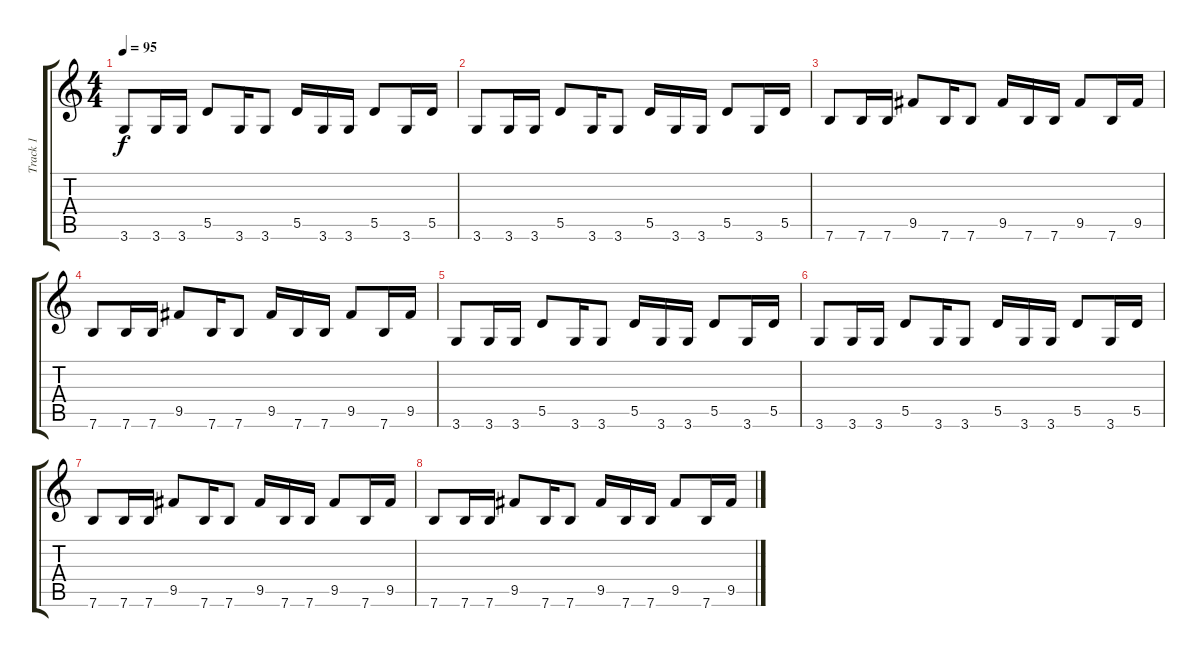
\track ("Track 1" "Track 1") {instrument synthbass2}
\staff {score tabs}
\tuning (E4 B3 G3 D3 A2 E2) {hide}
\ts (4 4)
\tempo 95
\clef g2
\ks c
3.6.8{dy f} 3.6.16 3.6.16 5.5.8 3.6.16 3.6.8 5.5.16 3.6.16 3.6.16 5.5.8 3.6.16 5.5.16 |
3.6.8 3.6.16 3.6.16 5.5.8 3.6.16 3.6.8 5.5.16 3.6.16 3.6.16 5.5.8 3.6.16 5.5.16 |
7.6.8 7.6.16 7.6.16 9.5.8 7.6.16 7.6.8 9.5.16 7.6.16 7.6.16 9.5.8 7.6.16 9.5.16 |
7.6.8 7.6.16 7.6.16 9.5.8 7.6.16 7.6.8 9.5.16 7.6.16 7.6.16 9.5.8 7.6.16 9.5.16 |
3.6.8 3.6.16 3.6.16 5.5.8 3.6.16 3.6.8 5.5.16 3.6.16 3.6.16 5.5.8 3.6.16 5.5.16 |
3.6.8 3.6.16 3.6.16 5.5.8 3.6.16 3.6.8 5.5.16 3.6.16 3.6.16 5.5.8 3.6.16 5.5.16 |
7.6.8 7.6.16 7.6.16 9.5.8 7.6.16 7.6.8 9.5.16 7.6.16 7.6.16 9.5.8 7.6.16 9.5.16 |
7.6.8 7.6.16 7.6.16 9.5.8 7.6.16 7.6.8 9.5.16 7.6.16 7.6.16 9.5.8 7.6.16 9.5.16
